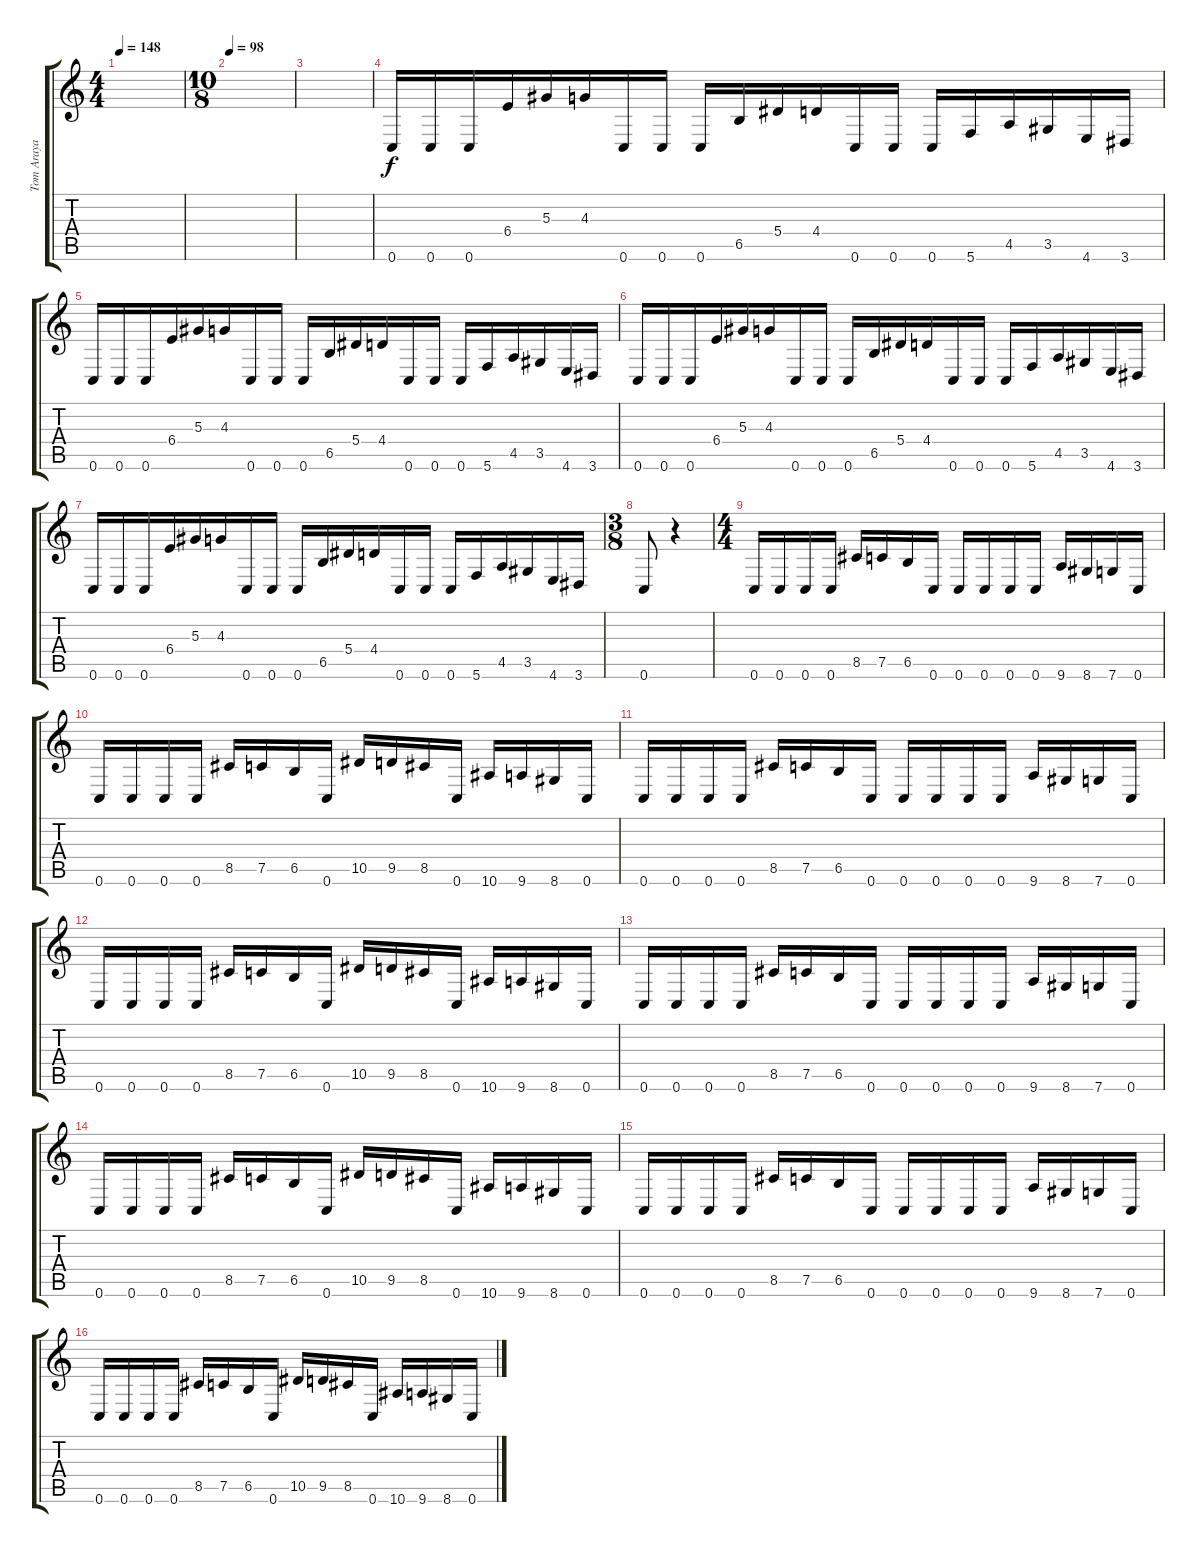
\track ("Tom Araya" "Tom Araya") {instrument electricbassfinger}
\staff {score tabs}
\tuning (C4 G3 Eb3 Bb2 F2 C2) {hide}
\ts (4 4)
\tempo 148
\tempo 98
\tempo 148
\clef g2
\ks c
|
\ts (10 8)
\tempo 98
|
|
0.6.16 0.6.16 0.6.16 6.4.16 5.3.16 4.3.16 0.6.16 0.6.16 0.6.16 6.5.16 5.4.16 4.4.16 0.6.16 0.6.16 0.6.16 5.6.16 4.5.16 3.5.16 4.6.16 3.6.16 |
0.6.16 0.6.16 0.6.16 6.4.16 5.3.16 4.3.16 0.6.16 0.6.16 0.6.16 6.5.16 5.4.16 4.4.16 0.6.16 0.6.16 0.6.16 5.6.16 4.5.16 3.5.16 4.6.16 3.6.16 |
0.6.16 0.6.16 0.6.16 6.4.16 5.3.16 4.3.16 0.6.16 0.6.16 0.6.16 6.5.16 5.4.16 4.4.16 0.6.16 0.6.16 0.6.16 5.6.16 4.5.16 3.5.16 4.6.16 3.6.16 |
0.6.16 0.6.16 0.6.16 6.4.16 5.3.16 4.3.16 0.6.16 0.6.16 0.6.16 6.5.16 5.4.16 4.4.16 0.6.16 0.6.16 0.6.16 5.6.16 4.5.16 3.5.16 4.6.16 3.6.16 |
\ts (3 8)
0.6.8 r.4 |
\ts (4 4)
0.6.16 0.6.16 0.6.16 0.6.16 8.5.16 7.5.16 6.5.16 0.6.16 0.6.16 0.6.16 0.6.16 0.6.16 9.6.16 8.6.16 7.6.16 0.6.16 |
0.6.16 0.6.16 0.6.16 0.6.16 8.5.16 7.5.16 6.5.16 0.6.16 10.5.16 9.5.16 8.5.16 0.6.16 10.6.16 9.6.16 8.6.16 0.6.16 |
0.6.16 0.6.16 0.6.16 0.6.16 8.5.16 7.5.16 6.5.16 0.6.16 0.6.16 0.6.16 0.6.16 0.6.16 9.6.16 8.6.16 7.6.16 0.6.16 |
0.6.16 0.6.16 0.6.16 0.6.16 8.5.16 7.5.16 6.5.16 0.6.16 10.5.16 9.5.16 8.5.16 0.6.16 10.6.16 9.6.16 8.6.16 0.6.16 |
0.6.16 0.6.16 0.6.16 0.6.16 8.5.16 7.5.16 6.5.16 0.6.16 0.6.16 0.6.16 0.6.16 0.6.16 9.6.16 8.6.16 7.6.16 0.6.16 |
0.6.16 0.6.16 0.6.16 0.6.16 8.5.16 7.5.16 6.5.16 0.6.16 10.5.16 9.5.16 8.5.16 0.6.16 10.6.16 9.6.16 8.6.16 0.6.16 |
0.6.16 0.6.16 0.6.16 0.6.16 8.5.16 7.5.16 6.5.16 0.6.16 0.6.16 0.6.16 0.6.16 0.6.16 9.6.16 8.6.16 7.6.16 0.6.16 |
0.6.16 0.6.16 0.6.16 0.6.16 8.5.16 7.5.16 6.5.16 0.6.16 10.5.16 9.5.16 8.5.16 0.6.16 10.6.16 9.6.16 8.6.16 0.6.16
